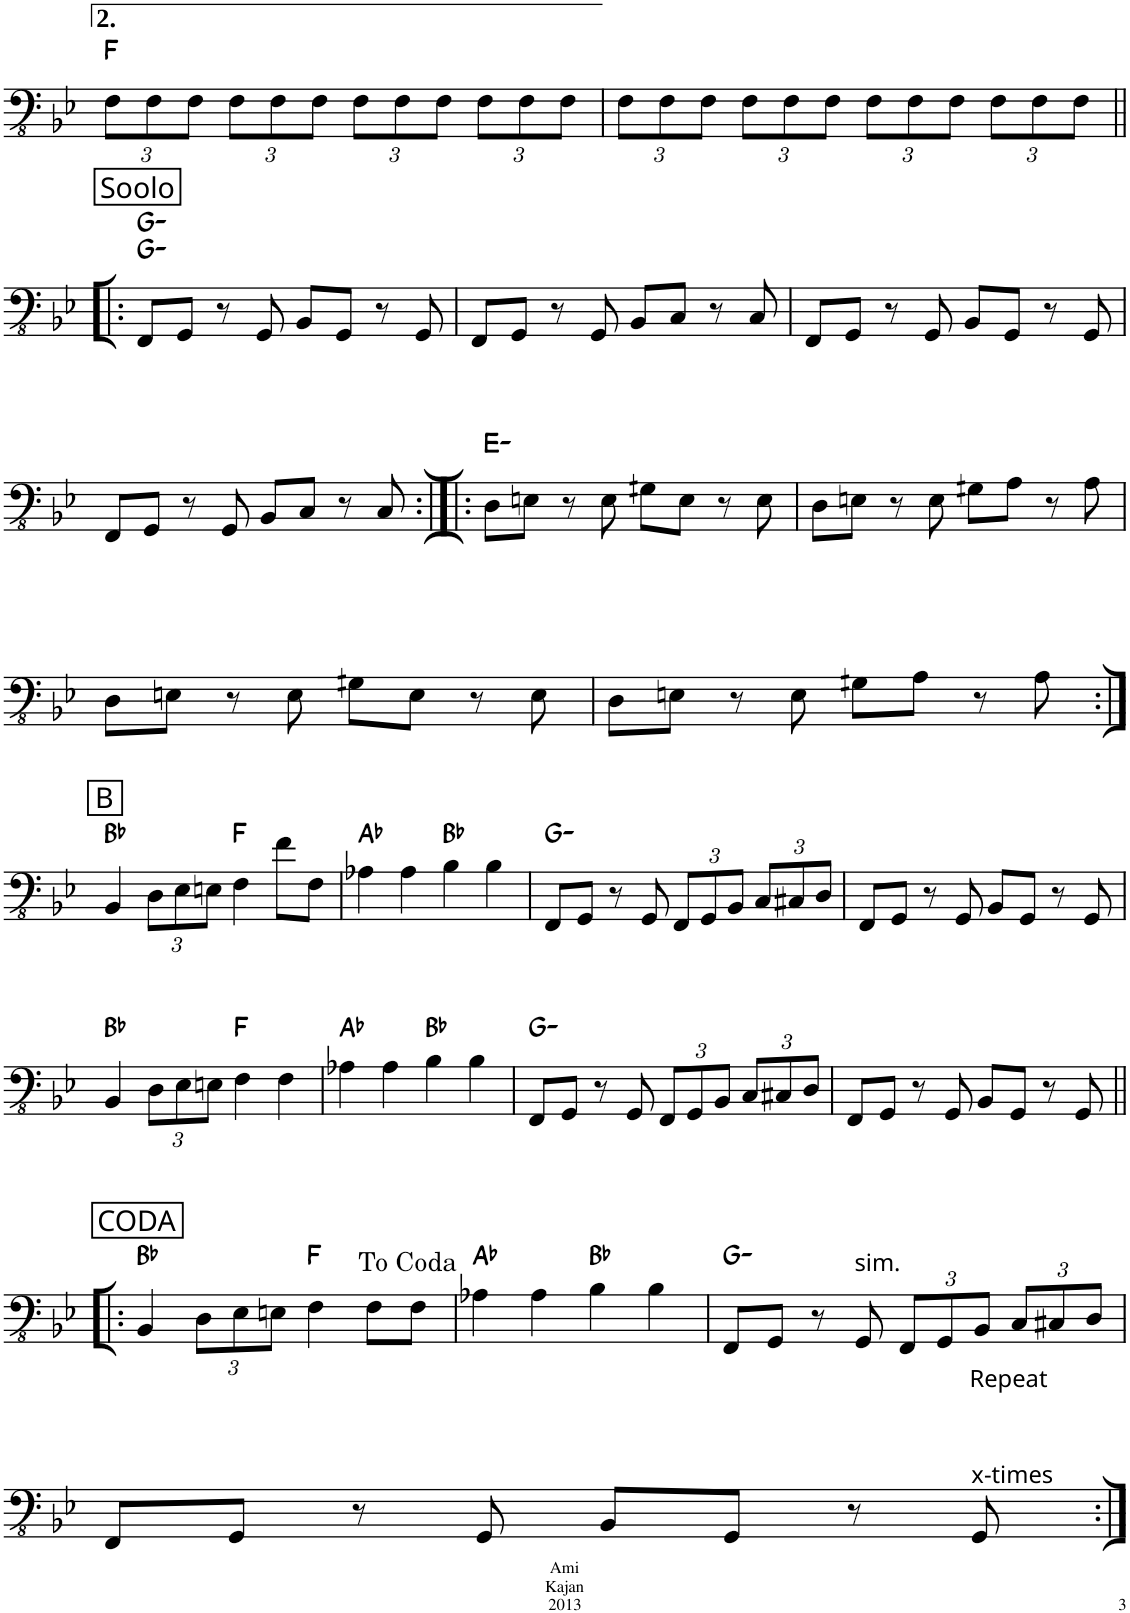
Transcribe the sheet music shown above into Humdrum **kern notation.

**kern	**harte
*part1	*part1
*staff1	*
*I"Fretless Electric Bass	*
!!LO:PB:g=z
*clefFv4	*
*k[b-e-]	*
*Xbrackettup	*
=31	=31
12FF\L	F:maj
12FF\	.
12FF\J	.
12FF\L	.
12FF\	.
12FF\J	.
12FF\L	.
12FF\	.
12FF\J	.
12FF\L	.
12FF\	.
12FF\J	.
=32	=32
12FF\L	.
12FF\	.
12FF\J	.
12FF\L	.
12FF\	.
12FF\J	.
12FF\L	.
12FF\	.
12FF\J	.
12FF\L	.
12FF\	.
12FF\J	.
!!LO:LB:g=z
=33!|:	=33!|:
!LO:TX:a:B:t=Soolo	!
8FFF/L	G:min G:min
8GGG/J	.
8r	.
8GGG/	.
8BBB-/L	.
8GGG/J	.
8r	.
8GGG/	.
=34	=34
8FFF/L	.
8GGG/J	.
8r	.
8GGG/	.
8BBB-/L	.
8CC/J	.
8r	.
8CC/	.
=35	=35
8FFF/L	.
8GGG/J	.
8r	.
8GGG/	.
8BBB-/L	.
8GGG/J	.
8r	.
8GGG/	.
!!LO:LB:g=z
=36	=36
8FFF/L	.
8GGG/J	.
8r	.
8GGG/	.
8BBB-/L	.
8CC/J	.
8r	.
8CC/	.
=37:|!|:	=37:|!|:
8DD\L	E:min
8EEn\J	.
8r	.
8EE\	.
8GGn\L	.
8EE\J	.
8r	.
8EE\	.
=38	=38
8DD\L	.
8EEn\J	.
8r	.
8EE\	.
8GGn\L	.
8AA\J	.
8r	.
8AA\	.
!!LO:LB:g=z
=39	=39
8DD\L	.
8EEn\J	.
8r	.
8EE\	.
8GGn\L	.
8EE\J	.
8r	.
8EE\	.
=40	=40
8DD\L	.
8EEn\J	.
8r	.
8EE\	.
8GGn\L	.
8AA\J	.
8r	.
8AA\	.
!!LO:LB:g=z
=41:|!	=41:|!
!LO:TX:a:B:t=B	!
4BBB-/	Bb:maj
12DD\L	.
12EE-\	.
12EEn\J	.
4FF\	F:maj
8F\L	.
8FF\J	.
=42	=42
4AA-X\	Ab:maj
4AA-\	.
4BB-\	Bb:maj
4BB-\	.
=43	=43
8FFF/L	G:min
8GGG/J	.
8r	.
8GGG/	.
12FFF/L	.
12GGG/	.
12BBB-/J	.
12CC/L	.
12CC#X/	.
12DD/J	.
=44	=44
8FFF/L	.
8GGG/J	.
8r	.
8GGG/	.
8BBB-/L	.
8GGG/J	.
8r	.
8GGG/	.
!!LO:LB:g=z
=45	=45
4BBB-/	Bb:maj
12DD\L	.
12EE-\	.
12EEn\J	.
4FF\	F:maj
4FF\	.
=46	=46
4AA-X\	Ab:maj
4AA-\	.
4BB-\	Bb:maj
4BB-\	.
=47	=47
8FFF/L	G:min
8GGG/J	.
8r	.
8GGG/	.
12FFF/L	.
12GGG/	.
12BBB-/J	.
12CC/L	.
12CC#X/	.
12DD/J	.
=48	=48
8FFF/L	.
8GGG/J	.
8r	.
8GGG/	.
8BBB-/L	.
8GGG/J	.
8r	.
8GGG/	.
!!LO:LB:g=z
=49!|:	=49!|:
4BBB-/	Bb:maj
12DD\L	.
12EE-\	.
12EEn\J	.
4FF\	F:maj
8FF\L	.
8FF\J	.
=50	=50
4AA-X\	Ab:maj
4AA-\	.
4BB-\	Bb:maj
4BB-\	.
=51	=51
8FFF/L	G:min
8GGG/J	.
8r	.
!LO:TX:a:t=sim.	!
8GGG/	.
12FFF/L	.
12GGG/	.
12BBB-/J	.
12CC/L	.
12CC#X/	.
12DD/J	.
!!LO:LB:g=z
=52	=52
8FFF/L	.
8GGG/J	.
8r	.
8GGG/	.
8BBB-/L	.
8GGG/J	.
8r	.
!LO:TX:a:t=Repeat	!
!LO:TX:a:t=x-times	!
8GGG/	.
=:|!	=:|!
*-	*-
